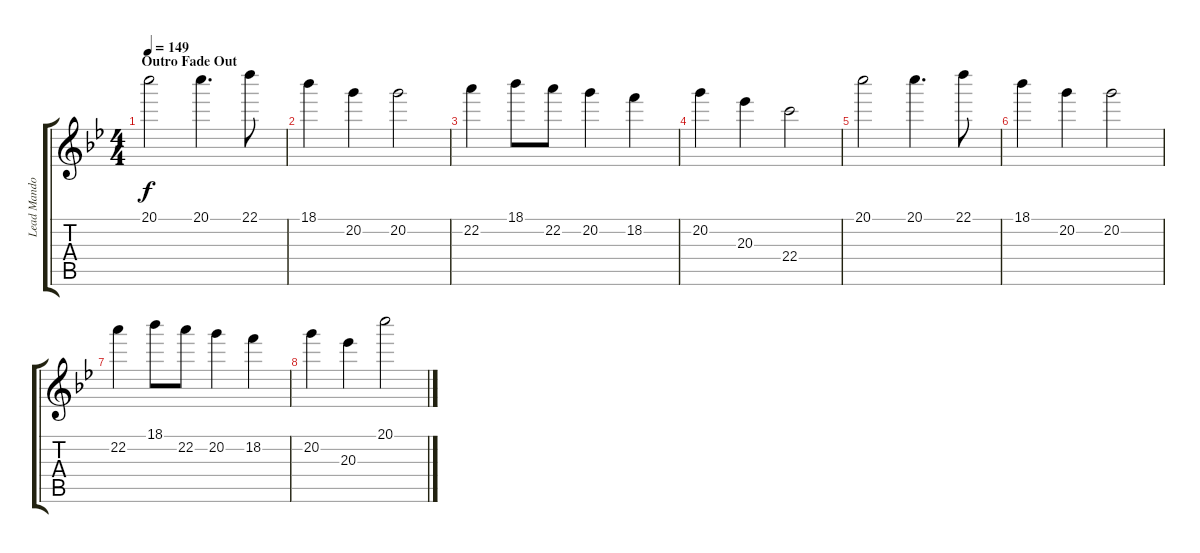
\track ("Lead Mandolin 1" "Lead Mando") {instrument acousticguitarnylon}
\staff {score tabs}
\tuning (E4 B3 G3 D3 A2 E2) {hide}
\ts (4 4)
\section ("" "Outro Fade Out")
\tempo 149
\clef g2
\ks gminor
20.1.2{dy f volume 9} 20.1.4{d} 22.1.8 |
18.1.4 20.2.4 20.2.2 |
22.2.4 18.1.8 22.2.8 20.2.4 18.2.4 |
20.2.4 20.3.4 22.4.2 |
20.1.2{volume 6} 20.1.4{d} 22.1.8 |
18.1.4 20.2.4 20.2.2 |
22.2.4 18.1.8 22.2.8 20.2.4 18.2.4 |
20.2.4 20.3.4 20.1.2
